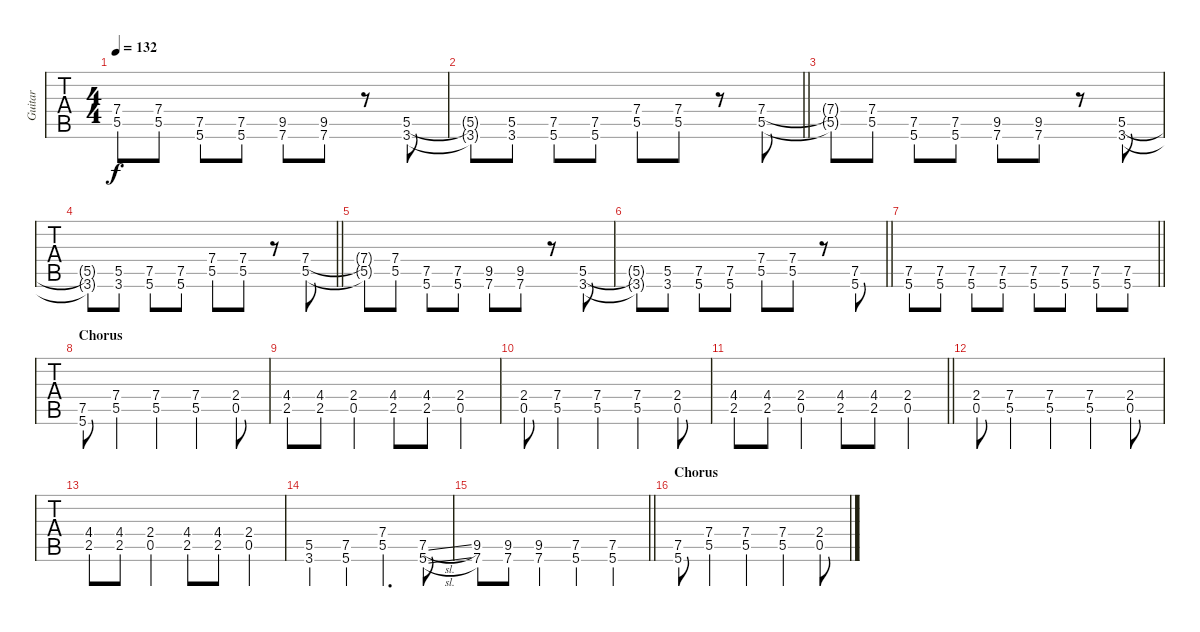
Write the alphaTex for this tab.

\track ("Guitar" "Guitar") {instrument overdrivenguitar}
\staff {tabs}
\tuning (E4 B3 G3 D3 A2 E2) {hide}
\ts (4 4)
\tempo 132
\clef g2
\ks d
(7.4{t} 5.5{t}).8{dy f} (7.4 5.5).8 (7.5 5.6).8 (7.5 5.6).8 (9.5 7.6).8 (9.5 7.6).8 r.8 (5.5 3.6).8 |
\barLineRight lightlight
(5.5{t} 3.6{t}).8 (5.5 3.6).8 (7.5 5.6).8 (7.5 5.6).8 (7.4 5.5).8 (7.4 5.5).8 r.8 (7.4 5.5).8 |
(7.4{t} 5.5{t}).8 (7.4 5.5).8 (7.5 5.6).8 (7.5 5.6).8 (9.5 7.6).8 (9.5 7.6).8 r.8 (5.5 3.6).8 |
\barLineRight lightlight
(5.5{t} 3.6{t}).8 (5.5 3.6).8 (7.5 5.6).8 (7.5 5.6).8 (7.4 5.5).8 (7.4 5.5).8 r.8 (7.4 5.5).8 |
(7.4{t} 5.5{t}).8 (7.4 5.5).8 (7.5 5.6).8 (7.5 5.6).8 (9.5 7.6).8 (9.5 7.6).8 r.8 (5.5 3.6).8 |
\barLineRight lightlight
(5.5{t} 3.6{t}).8 (5.5 3.6).8 (7.5 5.6).8 (7.5 5.6).8 (7.4 5.5).8 (7.4 5.5).8 r.8 (7.5 5.6).8 |
\barLineRight lightlight
(7.5 5.6).8 (7.5 5.6).8 (7.5 5.6).8 (7.5 5.6).8 (7.5 5.6).8 (7.5 5.6).8 (7.5 5.6).8 (7.5 5.6).8 |
\section ("" "Chorus")
(7.5 5.6).8 (7.4 5.5).4 (7.4 5.5).4 (7.4 5.5).4 (2.4 0.5).8 |
(4.4 2.5).8 (4.4 2.5).8 (2.4 0.5).4 (4.4 2.5).8 (4.4 2.5).8 (2.4 0.5).4 |
(2.4 0.5).8 (7.4 5.5).4 (7.4 5.5).4 (7.4 5.5).4 (2.4 0.5).8 |
\barLineRight lightlight
(4.4 2.5).8 (4.4 2.5).8 (2.4 0.5).4 (4.4 2.5).8 (4.4 2.5).8 (2.4 0.5).4 |
(2.4 0.5).8 (7.4 5.5).4 (7.4 5.5).4 (7.4 5.5).4 (2.4 0.5).8 |
(4.4 2.5).8 (4.4 2.5).8 (2.4 0.5).4 (4.4 2.5).8 (4.4 2.5).8 (2.4 0.5).4 |
(5.5 3.6).4 (7.5 5.6).4 (7.4 5.5).4{d} (7.5{sl} 5.6{sl}).8 |
\barLineRight lightlight
(9.5 7.6).8 (9.5 7.6).8 (9.5 7.6).4 (7.5 5.6).4 (7.5 5.6).4 |
\section ("" "Chorus")
(7.5 5.6).8 (7.4 5.5).4 (7.4 5.5).4 (7.4 5.5).4 (2.4 0.5).8
